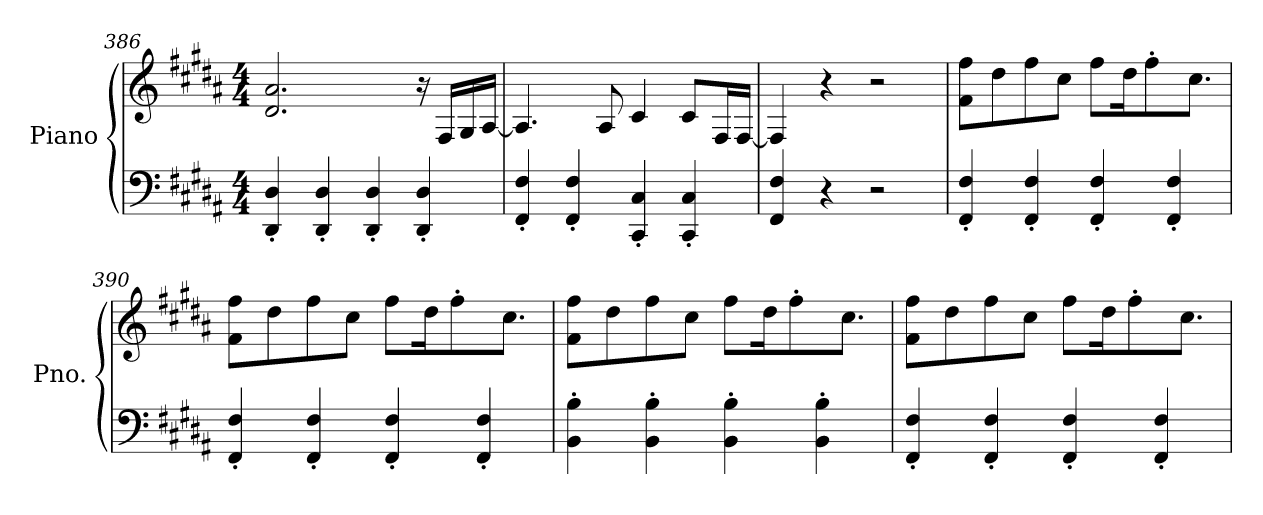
**kern	**kern
*part1	*part1
*staff2	*staff1
*I"Piano	*
*I'Pno.	*
*clefF4	*clefG2
*k[f#c#g#d#a#]	*k[f#c#g#d#a#]
*M4/4	*M4/4
=386	=386
4DD#/' 4D#/'	2.d#/ 2.a#/
4DD#/' 4D#/'	.
4DD#/' 4D#/'	.
4DD#/' 4D#/'	16r
.	16F#/LL
.	16G#/
.	[16A#/JJ
!!LO:LB:g=z
=387	=387
4FF#/' 4F#/'	4.A#/]
4FF#/' 4F#/'	.
.	8A#/
4CC#/' 4C#/'	4c#/
4CC#/' 4C#/'	8c#/L
.	16F#/L
.	[16F#/JJ
=388	=388
4FF#/ 4F#/	4F#/]
4r	4r
2r	2r
=389	=389
4FF#/' 4F#/'	8f#\ 8ff#\L
.	8dd#\
4FF#/' 4F#/'	8ff#\
.	8cc#\J
4FF#/' 4F#/'	8ff#\L
.	16dd#\K
.	8ff#'\
4FF#/' 4F#/'	.
.	8.cc#\J
=390	=390
4FF#/' 4F#/'	8f#\ 8ff#\L
.	8dd#\
4FF#/' 4F#/'	8ff#\
.	8cc#\J
4FF#/' 4F#/'	8ff#\L
.	16dd#\K
.	8ff#'\
4FF#/' 4F#/'	.
.	8.cc#\J
=391	=391
4BB\' 4B\'	8f#\ 8ff#\L
.	8dd#\
4BB\' 4B\'	8ff#\
.	8cc#\J
4BB\' 4B\'	8ff#\L
.	16dd#\K
.	8ff#'\
4BB\' 4B\'	.
.	8.cc#\J
!!LO:LB:g=z
=392	=392
4FF#/' 4F#/'	8f#\ 8ff#\L
.	8dd#\
4FF#/' 4F#/'	8ff#\
.	8cc#\J
4FF#/' 4F#/'	8ff#\L
.	16dd#\K
.	8ff#'\
4FF#/' 4F#/'	.
.	8.cc#\J
=	=
*-	*-
